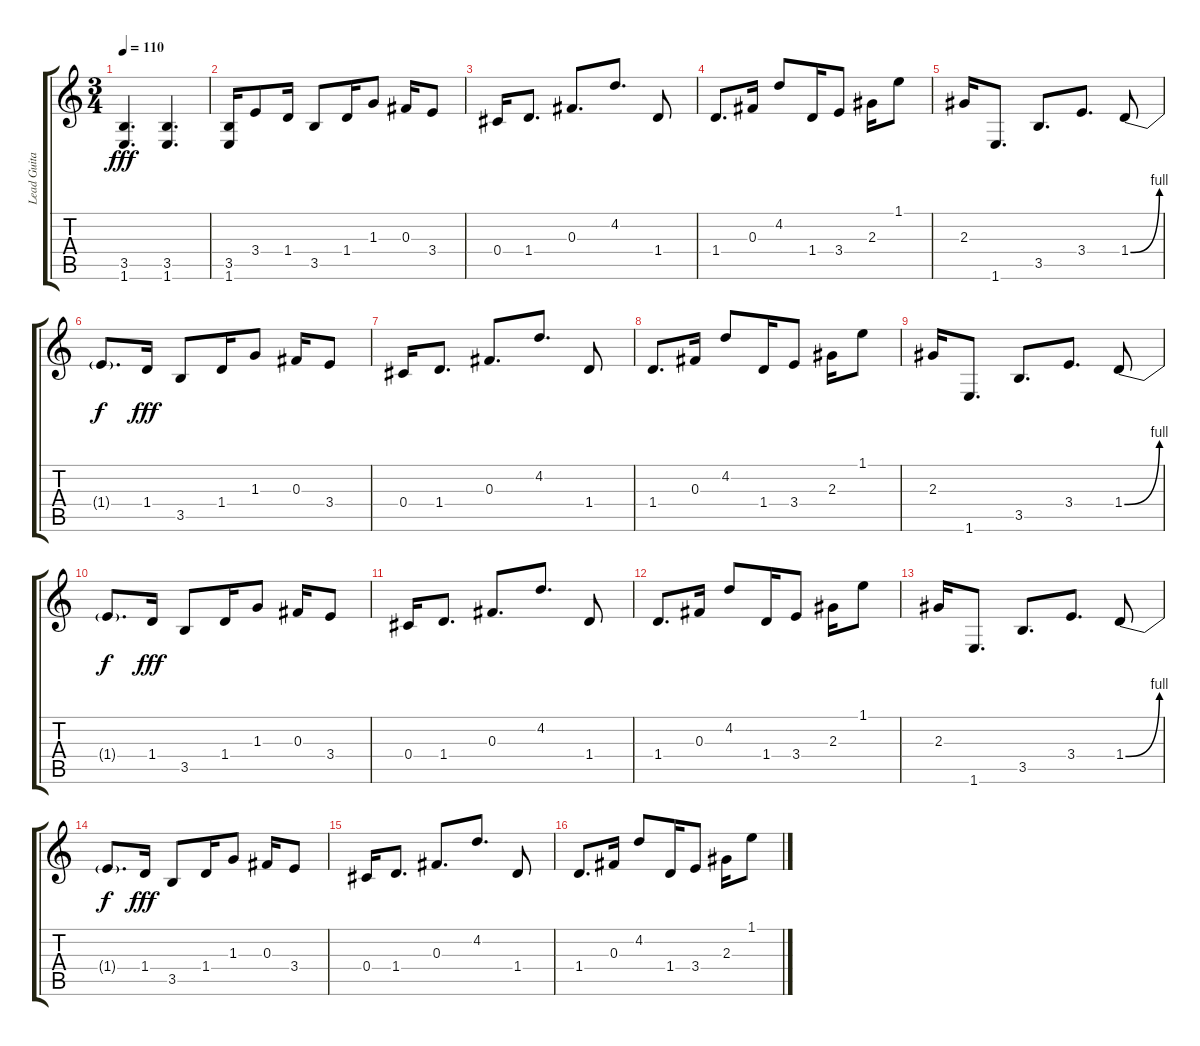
\track ("Lead Guitar" "Lead Guita") {instrument distortionguitar}
\staff {score tabs}
\tuning (Eb4 Bb3 Gb3 Db3 Ab2 Eb2) {hide}
\ts (3 4)
\tempo 110
\clef g2
\ks c
(3.5 1.6).4{d dy fff} (3.5 1.6).4{d} |
(3.5 1.6).16 3.4.8 1.4.16 3.5.8 1.4.16 1.3.8 0.3.16 3.4.8 |
0.4.16 1.4.8{d} 0.3.8{d} 4.2.8{d} 1.4.8 |
1.4.8{d} 0.3.16 4.2.8 1.4.16 3.4.8 2.3.16 1.1.8 |
2.3.16 1.6.8{d} 3.5.8{d} 3.4.8{d} 1.4{be (bend 0 0 60 4)}.8 |
1.4{t}.8{d dy f} 1.4.16{dy fff} 3.5.8 1.4.16 1.3.8 0.3.16 3.4.8 |
0.4.16 1.4.8{d} 0.3.8{d} 4.2.8{d} 1.4.8 |
1.4.8{d} 0.3.16 4.2.8 1.4.16 3.4.8 2.3.16 1.1.8 |
2.3.16 1.6.8{d} 3.5.8{d} 3.4.8{d} 1.4{be (bend 0 0 60 4)}.8 |
1.4{t}.8{d dy f} 1.4.16{dy fff} 3.5.8 1.4.16 1.3.8 0.3.16 3.4.8 |
0.4.16 1.4.8{d} 0.3.8{d} 4.2.8{d} 1.4.8 |
1.4.8{d} 0.3.16 4.2.8 1.4.16 3.4.8 2.3.16 1.1.8 |
2.3.16 1.6.8{d} 3.5.8{d} 3.4.8{d} 1.4{be (bend 0 0 60 4)}.8 |
1.4{t}.8{d dy f} 1.4.16{dy fff} 3.5.8 1.4.16 1.3.8 0.3.16 3.4.8 |
0.4.16 1.4.8{d} 0.3.8{d} 4.2.8{d} 1.4.8 |
1.4.8{d} 0.3.16 4.2.8 1.4.16 3.4.8 2.3.16 1.1.8
